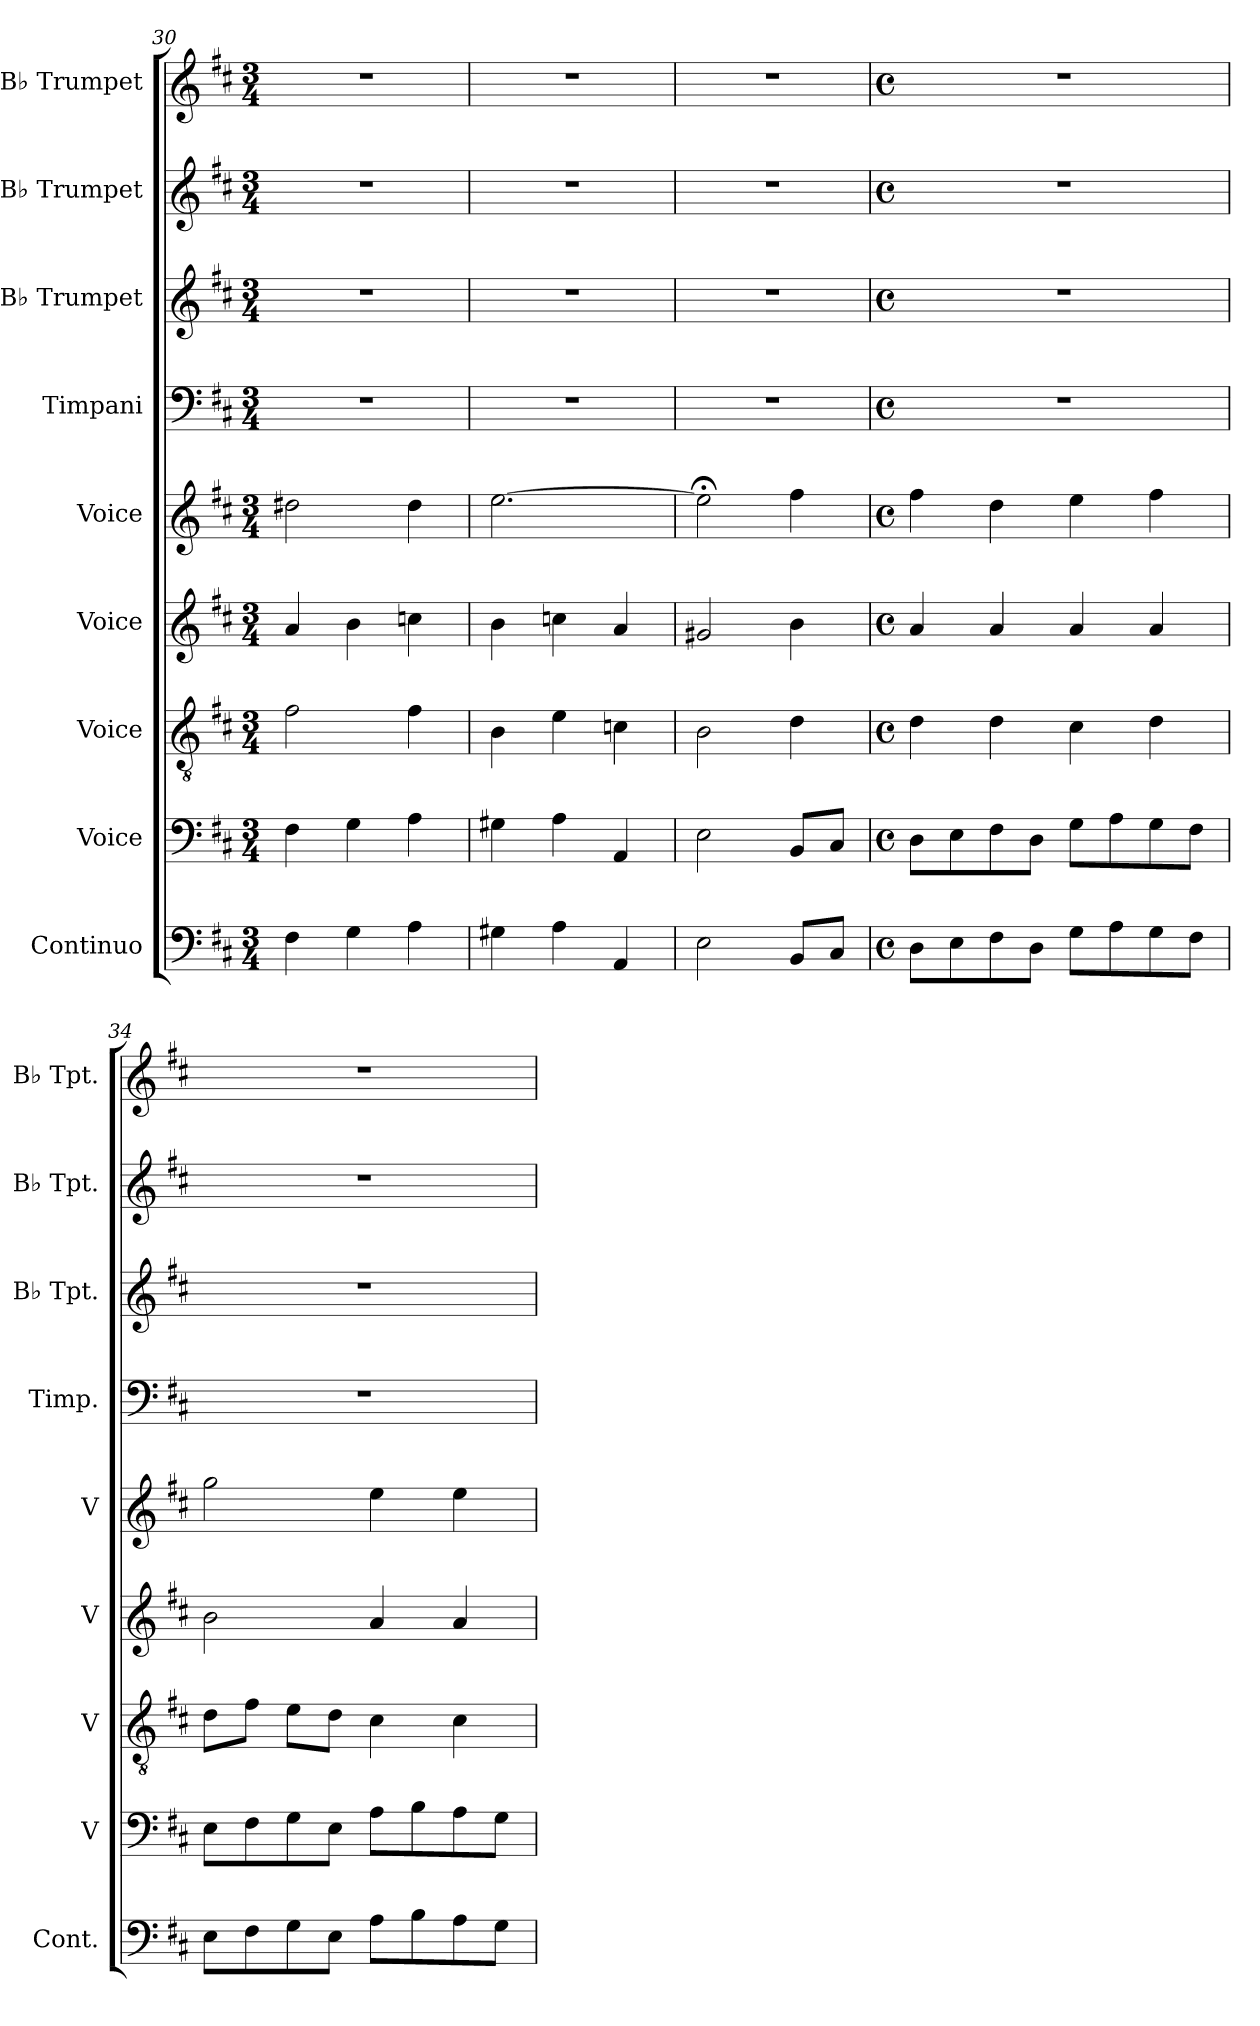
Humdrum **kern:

**kern	**kern	**kern	**kern	**kern	**kern	**kern	**kern	**kern
*part9	*part8	*part7	*part6	*part5	*part4	*part3	*part2	*part1
*staff9	*staff8	*staff7	*staff6	*staff5	*staff4	*staff3	*staff2	*staff1
*I"Continuo	*I"Voice	*I"Voice	*I"Voice	*I"Voice	*I"Timpani	*I"B♭ Trumpet	*I"B♭ Trumpet	*I"B♭ Trumpet
*I'Cont.	*I'V	*I'V	*I'V	*I'V	*I'Timp.	*I'B♭ Tpt.	*I'B♭ Tpt.	*I'B♭ Tpt.
*clefF4	*clefF4	*clefGv2	*clefG2	*clefG2	*clefF4	*clefG2	*clefG2	*clefG2
*k[f#c#]	*k[f#c#]	*k[f#c#]	*k[f#c#]	*k[f#c#]	*k[f#c#]	*k[f#c#]	*k[f#c#]	*k[f#c#]
*M3/4	*M3/4	*M3/4	*M3/4	*M3/4	*M3/4	*M3/4	*M3/4	*M3/4
=30	=30	=30	=30	=30	=30	=30	=30	=30
4F#	4F#	2f#	4a	2dd#X	2.r	2.r	2.r	2.r
4G	4G	.	4b	.	.	.	.	.
4A	4A	4f#	4ccn	4dd#	.	.	.	.
=31	=31	=31	=31	=31	=31	=31	=31	=31
4G#X	4G#X	4B	4b	[2.ee	2.r	2.r	2.r	2.r
4A	4A	4e	4ccn	.	.	.	.	.
4AA	4AA	4cn	4a	.	.	.	.	.
=32	=32	=32	=32	=32	=32	=32	=32	=32
2E	2E	2B	2g#X	2ee;<]	2.r	2.r	2.r	2.r
8BBL	8BBL	4d	4b	4ff#	.	.	.	.
8C#J	8C#J	.	.	.	.	.	.	.
=33	=33	=33	=33	=33	=33	=33	=33	=33
*M4/4	*M4/4	*M4/4	*M4/4	*M4/4	*M4/4	*M4/4	*M4/4	*M4/4
*met(c)	*met(c)	*met(c)	*met(c)	*met(c)	*met(c)	*met(c)	*met(c)	*met(c)
8DL	8DL	4d	4a	4ff#	1r	1r	1r	1r
8E	8E	.	.	.	.	.	.	.
8F#	8F#	4d	4a	4dd	.	.	.	.
8DJ	8DJ	.	.	.	.	.	.	.
8GL	8GL	4c#	4a	4ee	.	.	.	.
8A	8A	.	.	.	.	.	.	.
8G	8G	4d	4a	4ff#	.	.	.	.
8F#J	8F#J	.	.	.	.	.	.	.
=34	=34	=34	=34	=34	=34	=34	=34	=34
8EL	8EL	8dL	2b	2gg	1r	1r	1r	1r
8F#	8F#	8f#J	.	.	.	.	.	.
8G	8G	8eL	.	.	.	.	.	.
8EJ	8EJ	8dJ	.	.	.	.	.	.
8AL	8AL	4c#	4a	4ee	.	.	.	.
8B	8B	.	.	.	.	.	.	.
8A	8A	4c#	4a	4ee	.	.	.	.
8GJ	8GJ	.	.	.	.	.	.	.
=	=	=	=	=	=	=	=	=
*-	*-	*-	*-	*-	*-	*-	*-	*-
